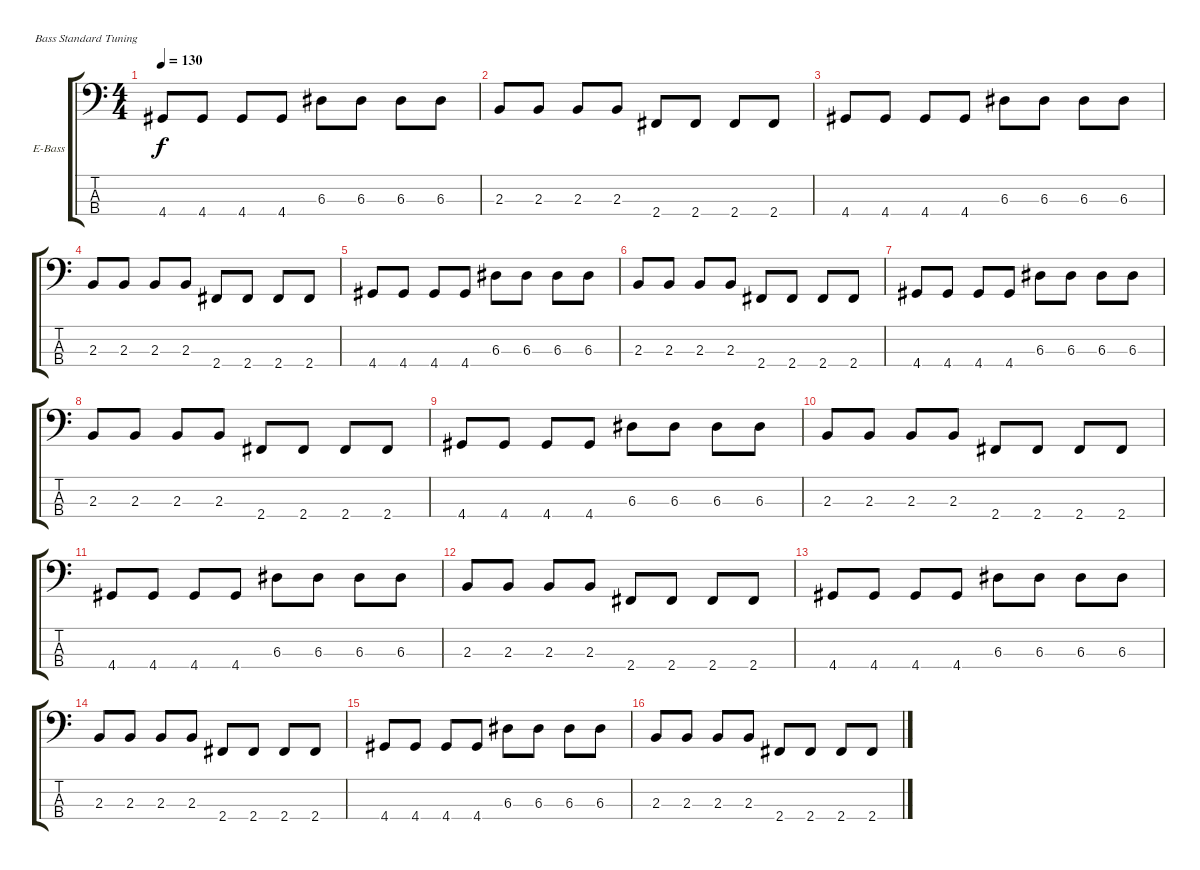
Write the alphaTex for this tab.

\defaultSystemsLayout 4
\bracketExtendMode groupsimilarinstruments
\firstSystemTrackNameOrientation horizontal
\otherSystemsTrackNameOrientation horizontal
\track ("Electric Bass" "E-Bass") {instrument electricbassfinger}
\staff {score tabs}
\tuning (G2 D2 A1 E1)
\ts (4 4)
\tempo 130
\clef f4
\scale
0.487395
\ks c
4.4.8{dy f instrument electricbassfinger} 4.4.8 4.4.8 4.4.8 6.3.8 6.3.8 6.3.8 6.3.8 |
\scale
0.256303 2.3.8 2.3.8 2.3.8 2.3.8 2.4.8 2.4.8 2.4.8 2.4.8 |
\scale
0.256303 4.4.8 4.4.8 4.4.8 4.4.8 6.3.8 6.3.8 6.3.8 6.3.8 |
\scale
0.333333 2.3.8 2.3.8 2.3.8 2.3.8 2.4.8 2.4.8 2.4.8 2.4.8 |
\scale
0.333333 4.4.8 4.4.8 4.4.8 4.4.8 6.3.8 6.3.8 6.3.8 6.3.8 |
\scale
0.333333 2.3.8 2.3.8 2.3.8 2.3.8 2.4.8 2.4.8 2.4.8 2.4.8 |
\scale
0.333333 4.4.8 4.4.8 4.4.8 4.4.8 6.3.8 6.3.8 6.3.8 6.3.8 |
\scale
0.333333 2.3.8 2.3.8 2.3.8 2.3.8 2.4.8 2.4.8 2.4.8 2.4.8 |
\scale
0.333333 4.4.8 4.4.8 4.4.8 4.4.8 6.3.8 6.3.8 6.3.8 6.3.8 |
\scale
0.333333 2.3.8 2.3.8 2.3.8 2.3.8 2.4.8 2.4.8 2.4.8 2.4.8 |
\scale
0.333333 4.4.8 4.4.8 4.4.8 4.4.8 6.3.8 6.3.8 6.3.8 6.3.8 |
\scale
0.333333 2.3.8 2.3.8 2.3.8 2.3.8 2.4.8 2.4.8 2.4.8 2.4.8 |
\scale
0.333333 4.4.8 4.4.8 4.4.8 4.4.8 6.3.8 6.3.8 6.3.8 6.3.8 |
\scale
0.333333 2.3.8 2.3.8 2.3.8 2.3.8 2.4.8 2.4.8 2.4.8 2.4.8 |
\scale
0.333333 4.4.8 4.4.8 4.4.8 4.4.8 6.3.8 6.3.8 6.3.8 6.3.8 |
\scale
0.333333 2.3.8 2.3.8 2.3.8 2.3.8 2.4.8 2.4.8 2.4.8 2.4.8
